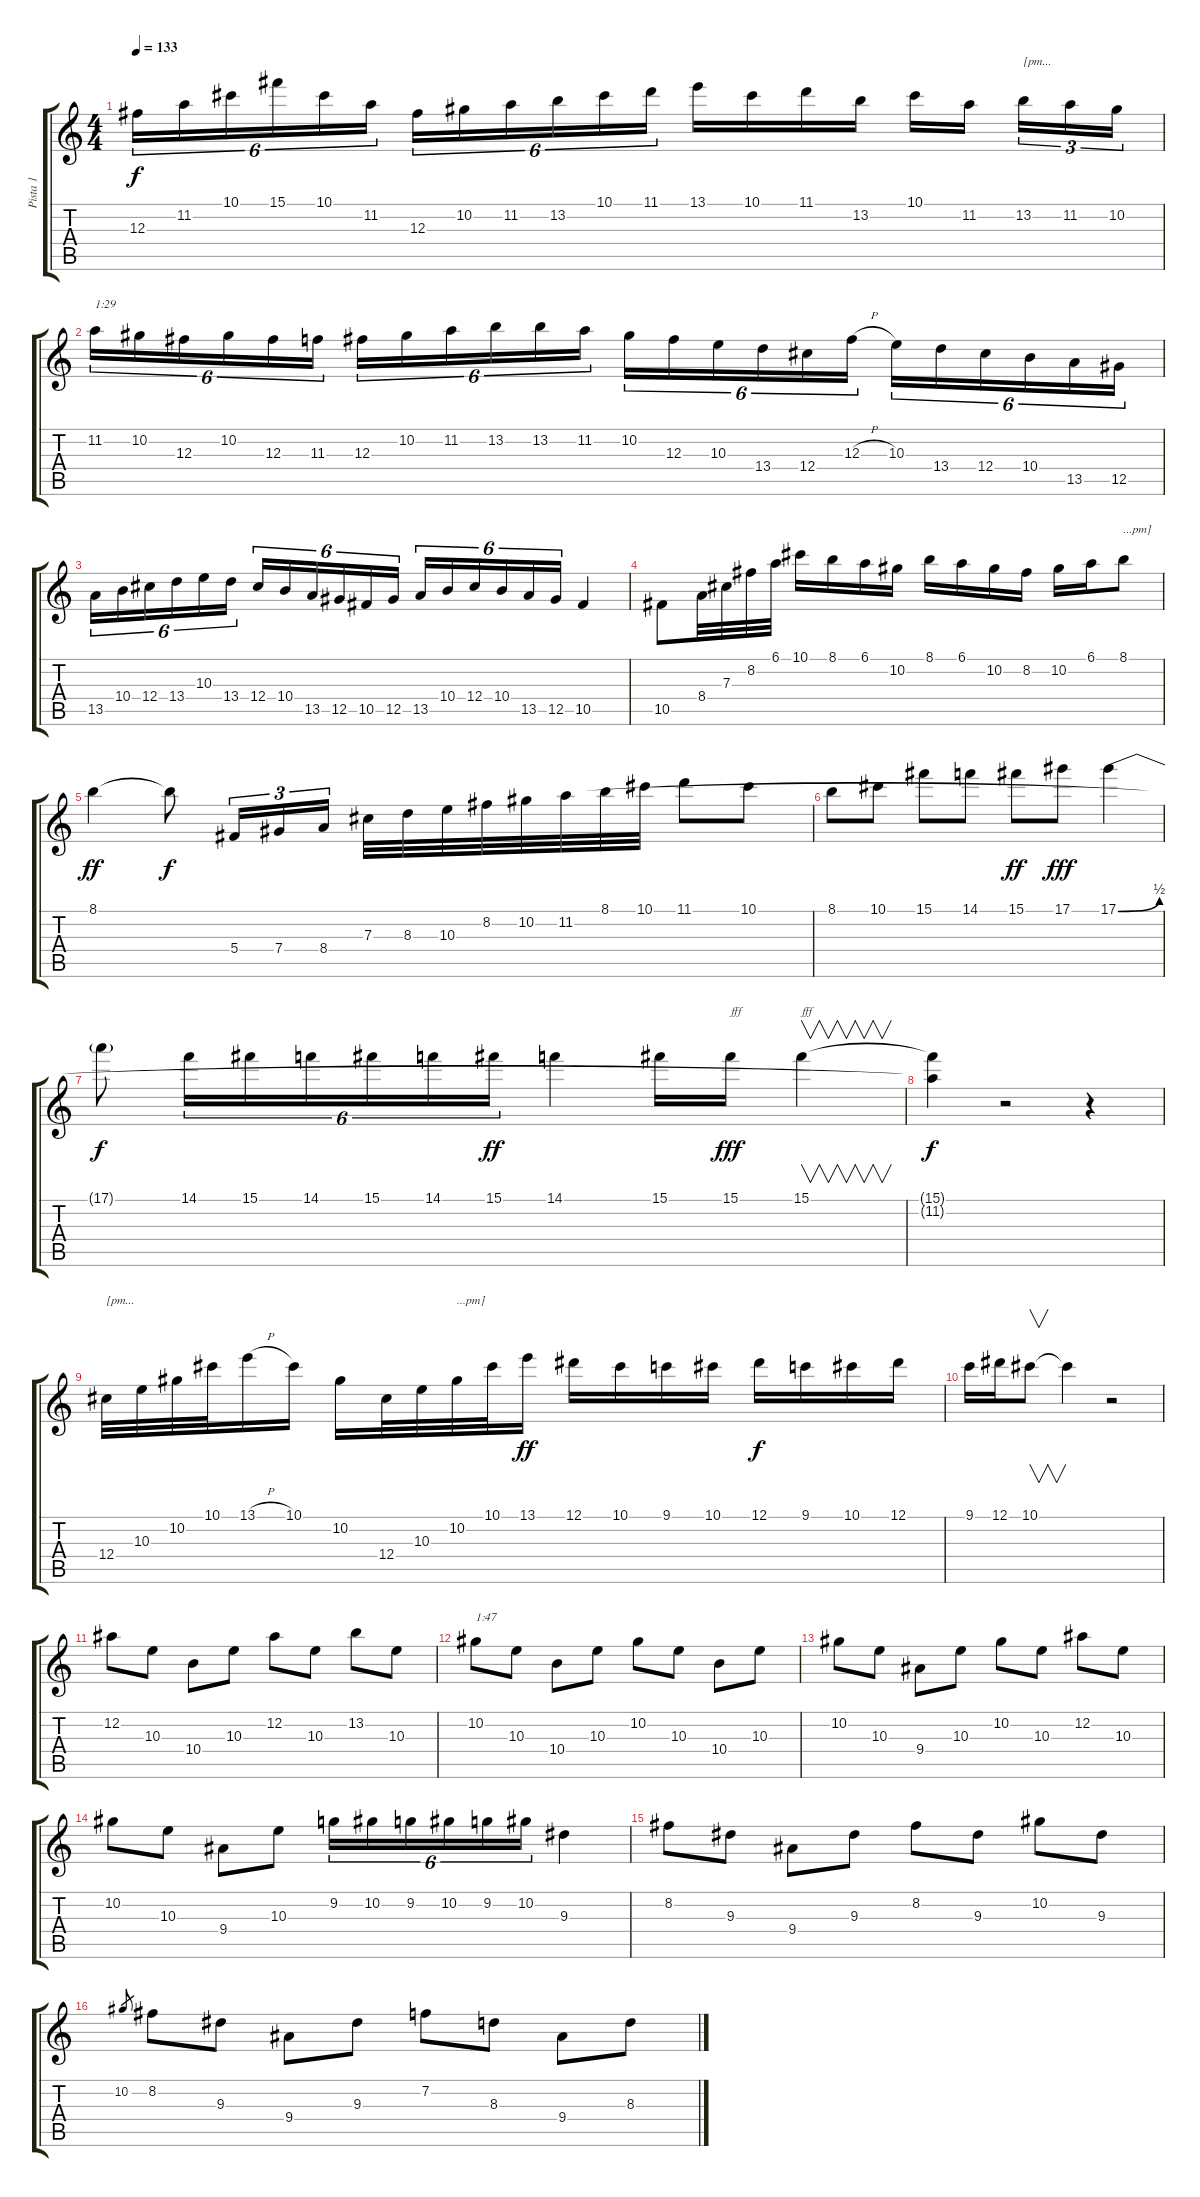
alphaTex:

\track ("Pista 1" "Pista 1") {instrument acousticguitarnylon}
\staff {score tabs}
\tuning (Eb4 Bb3 Gb3 Db3 Ab2 Eb2) {hide}
\ts (4 4)
\tempo 133
\clef g2
\ks c
12.3.16{tu (6 4) dy f} 11.2.16{tu (6 4)} 10.1.16{tu (6 4)} 15.1.16{tu (6 4)} 10.1.16{tu (6 4)} 11.2.16{tu (6 4)} 12.3.16{tu (6 4)} 10.2.16{tu (6 4)} 11.2.16{tu (6 4)} 13.2.16{tu (6 4)} 10.1.16{tu (6 4)} 11.1.16{tu (6 4)} 13.1.16 10.1.16 11.1.16 13.2.16 10.1.16 11.2.16 13.2.16{tu (3 2) txt "[pm..."} 11.2.16{tu (3 2)} 10.2.16{tu (3 2)} |
11.2.16{tu (6 4) txt "1:29"} 10.2.16{tu (6 4)} 12.3.16{tu (6 4)} 10.2.16{tu (6 4)} 12.3.16{tu (6 4)} 11.3.16{tu (6 4)} 12.3.16{tu (6 4)} 10.2.16{tu (6 4)} 11.2.16{tu (6 4)} 13.2.16{tu (6 4)} 13.2.16{tu (6 4)} 11.2.16{tu (6 4)} 10.2.16{tu (6 4)} 12.3.16{tu (6 4)} 10.3.16{tu (6 4)} 13.4.16{tu (6 4)} 12.4.16{tu (6 4)} 12.3{h}.16{tu (6 4)} 10.3.16{tu (6 4)} 13.4.16{tu (6 4)} 12.4.16{tu (6 4)} 10.4.16{tu (6 4)} 13.5.16{tu (6 4)} 12.5.16{tu (6 4)} |
13.5.16{tu (6 4)} 10.4.16{tu (6 4)} 12.4.16{tu (6 4)} 13.4.16{tu (6 4)} 10.3.16{tu (6 4)} 13.4.16{tu (6 4)} 12.4.16{tu (6 4)} 10.4.16{tu (6 4)} 13.5.16{tu (6 4)} 12.5.16{tu (6 4)} 10.5.16{tu (6 4)} 12.5.16{tu (6 4)} 13.5.16{tu (6 4)} 10.4.16{tu (6 4)} 12.4.16{tu (6 4)} 10.4.16{tu (6 4)} 13.5.16{tu (6 4)} 12.5.16{tu (6 4)} 10.5.4 |
10.5.8 8.4.32 7.3.32 8.2.32 6.1.32 10.1.16 8.1.16 6.1.16 10.2.16 8.1.16 6.1.16 10.2.16 8.2.16 10.2.16 6.1.16 8.1.8{txt "...pm]"} |
8.1.4{dy ff} 8.1{t}.8{dy f} 5.4.16{tu (3 2)} 7.4.16{tu (3 2)} 8.4.16{tu (3 2)} 7.3.32 8.3.32 10.3.32 8.2.32 10.2.32 11.2.32 8.1.32 10.1.32 11.1.8 10.1.8 |
8.1.8 10.1.8 15.1.8 14.1.8 15.1.8{dy ff} 17.1.8{dy fff} 17.1{be (bend 0 0 60 2)}.4 |
17.1{t}.8{dy f} 14.1.16{tu (6 4)} 15.1.16{tu (6 4)} 14.1.16{tu (6 4)} 15.1.16{tu (6 4)} 14.1.16{tu (6 4)} 15.1.16{tu (6 4) dy ff} 14.1.4 15.1.16 15.1.16{txt "fff" dy fff} 15.1.4{v txt "fff"} |
(15.1{t} 11.2{t}).4{dy f} r.2 r.4 |
12.4.32{txt "[pm..."} 10.3.32 10.2.32 10.1.32 13.1{h}.16 10.1.16 10.2.16 12.4.32 10.3.32 10.2.32{txt "...pm]"} 10.1.32 13.1.16{dy ff} 12.1.16 10.1.16 9.1.16 10.1.16 12.1.16{dy f} 9.1.16 10.1.16 12.1.16 |
9.1.16 12.1.16 10.1.8{v} 10.1{t}.4 r.2 |
12.2.8 10.3.8 10.4.8 10.3.8 12.2.8 10.3.8 13.2.8 10.3.8 |
10.2.8{txt "1:47"} 10.3.8 10.4.8 10.3.8 10.2.8 10.3.8 10.4.8 10.3.8 |
10.2.8 10.3.8 9.4.8 10.3.8 10.2.8 10.3.8 12.2.8 10.3.8 |
10.2.8 10.3.8 9.4.8 10.3.8 9.2.16{tu (6 4)} 10.2.16{tu (6 4)} 9.2.16{tu (6 4)} 10.2.16{tu (6 4)} 9.2.16{tu (6 4)} 10.2.16{tu (6 4)} 9.3.4 |
8.2.8 9.3.8 9.4.8 9.3.8 8.2.8 9.3.8 10.2.8 9.3.8 |
10.2.8{gr} 8.2.8 9.3.8 9.4.8 9.3.8 7.2.8 8.3.8 9.4.8 8.3.8
